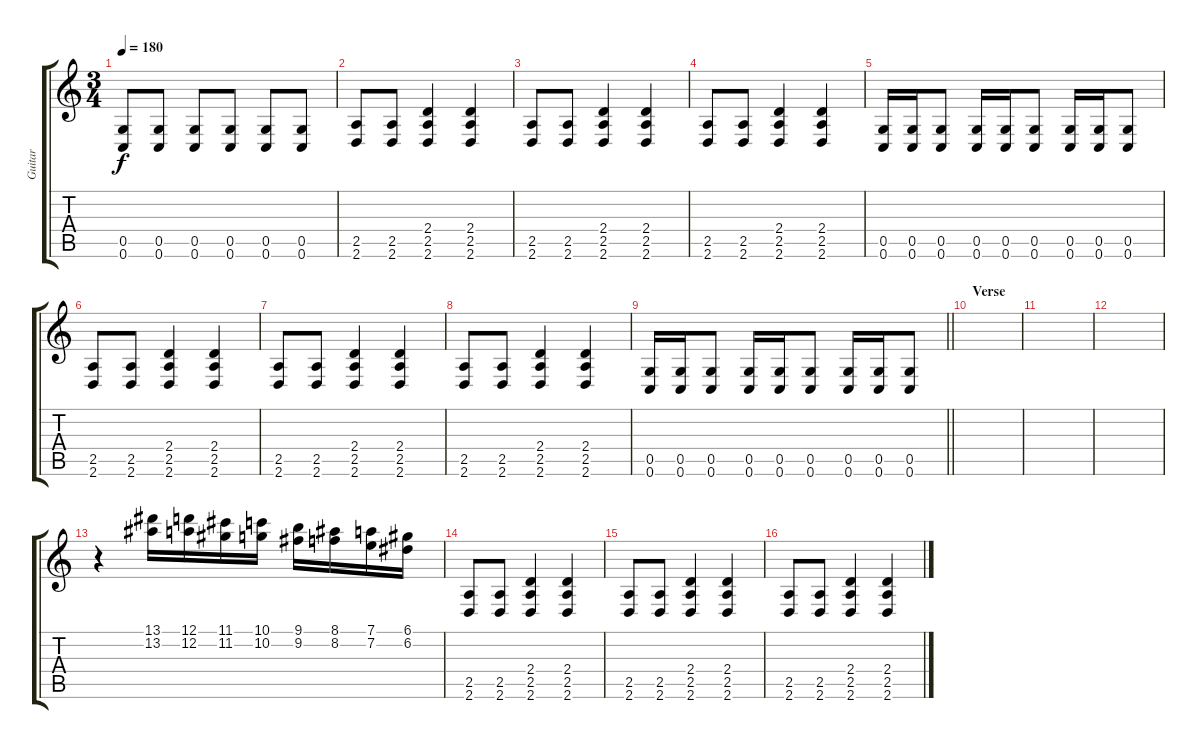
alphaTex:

\track ("Guitar" "Guitar") {instrument distortionguitar}
\staff {score tabs}
\tuning (D4 A3 F3 C3 G2 C2) {hide}
\ts (3 4)
\tempo 180
\clef g2
\ks c
(0.5 0.6).8{dy f} (0.5 0.6).8 (0.5 0.6).8 (0.5 0.6).8 (0.5 0.6).8 (0.5 0.6).8 |
(2.5 2.6).8 (2.5 2.6).8 (2.4 2.5 2.6).4 (2.4 2.5 2.6).4 |
(2.5 2.6).8 (2.5 2.6).8 (2.4 2.5 2.6).4 (2.4 2.5 2.6).4 |
(2.5 2.6).8 (2.5 2.6).8 (2.4 2.5 2.6).4 (2.4 2.5 2.6).4 |
(0.5 0.6).16 (0.5 0.6).16 (0.5 0.6).8 (0.5 0.6).16 (0.5 0.6).16 (0.5 0.6).8 (0.5 0.6).16 (0.5 0.6).16 (0.5 0.6).8 |
(2.5 2.6).8 (2.5 2.6).8 (2.4 2.5 2.6).4 (2.4 2.5 2.6).4 |
(2.5 2.6).8 (2.5 2.6).8 (2.4 2.5 2.6).4 (2.4 2.5 2.6).4 |
(2.5 2.6).8 (2.5 2.6).8 (2.4 2.5 2.6).4 (2.4 2.5 2.6).4 |
\barLineRight lightlight
(0.5 0.6).16 (0.5 0.6).16 (0.5 0.6).8 (0.5 0.6).16 (0.5 0.6).16 (0.5 0.6).8 (0.5 0.6).16 (0.5 0.6).16 (0.5 0.6).8 |
\section ("" "Verse")
|
|
|
r.4{instrument guitarfretnoise} (13.1 13.2).16 (12.1 12.2).16 (11.1 11.2).16 (10.1 10.2).16 (9.1 9.2).16 (8.1 8.2).16 (7.1 7.2).16 (6.1 6.2).16 |
(2.5 2.6).8{instrument distortionguitar} (2.5 2.6).8 (2.4 2.5 2.6).4 (2.4 2.5 2.6).4 |
(2.5 2.6).8 (2.5 2.6).8 (2.4 2.5 2.6).4 (2.4 2.5 2.6).4 |
(2.5 2.6).8 (2.5 2.6).8 (2.4 2.5 2.6).4 (2.4 2.5 2.6).4
